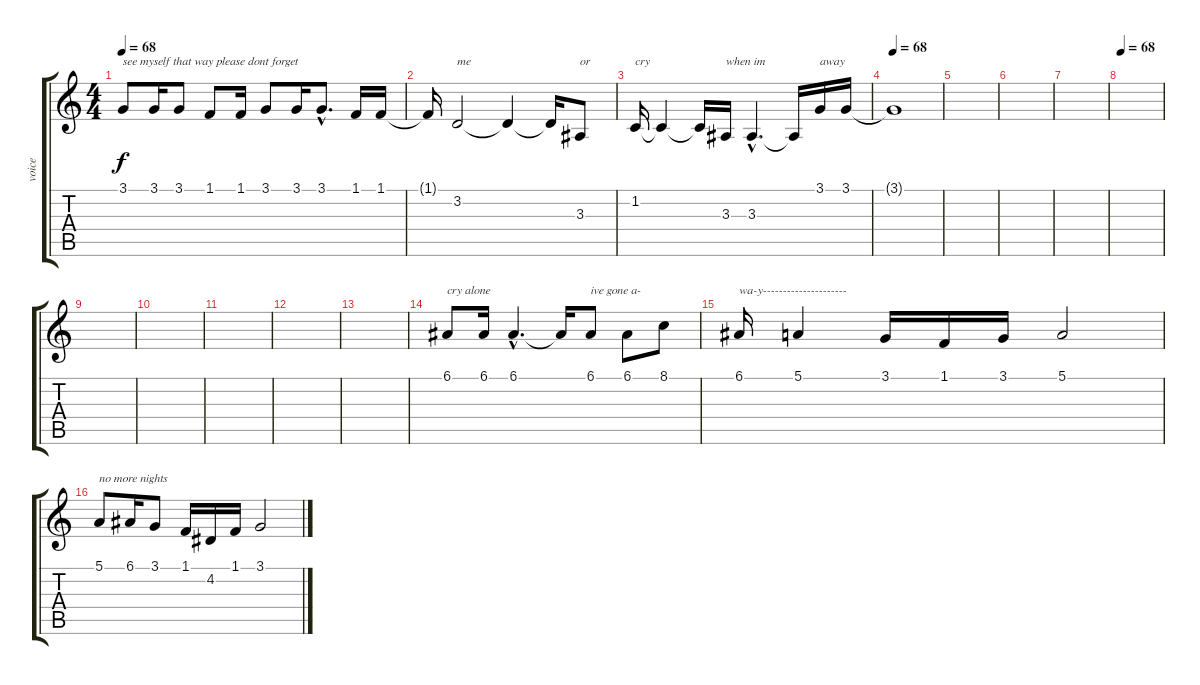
\track ("voice" "voice") {instrument tangoaccordion}
\staff {score tabs}
\tuning (E4 B3 G3 D3 A2 E2) {hide}
\ts (4 4)
\tempo 68
\clef g2
\ks c
3.1.8{txt "see myself that way please dont forget" dy f} 3.1.16 3.1.8 1.1.8 1.1.16 3.1.8 3.1.16 3.1{hac}.8{d} 1.1.16 1.1.16 |
1.1{t}.16 3.2.2{txt "me"} 3.2{t}.4 3.2{t}.16 3.3.8{txt "or"} |
1.2.16{txt "cry"} 1.2{t}.4 1.2{t}.16 3.3.16{txt "when im"} 3.3{hac}.4{d} 3.3{t}.16 3.1.16{txt "away"} 3.1.16 |
\tempo 68
3.1{t}.1{volume 3} |
|
|
|
\tempo 68
|
|
|
|
|
|
6.1.8{txt "cry alone" volume 16} 6.1.16 6.1{hac}.4{d} 6.1{t}.16 6.1.8{txt "ive gone a-"} 6.1.8 8.1.8 |
6.1.16{txt "wa-y---------------------"} 5.1.4 3.1.16 1.1.16 3.1.16 5.1.2 |
5.1.8{txt "no more nights"} 6.1.16 3.1.8 1.1.16 4.2.16 1.1.16 3.1.2
